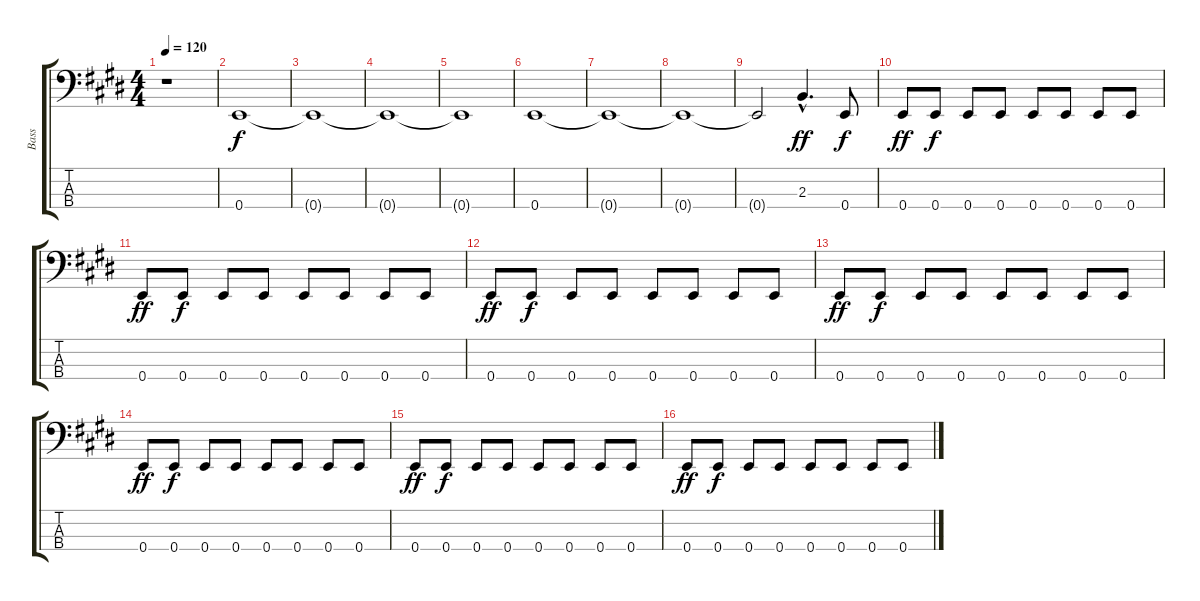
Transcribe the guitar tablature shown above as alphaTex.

\track ("Bass" "Bass") {instrument electricbassfinger}
\staff {score tabs}
\tuning (G2 D2 A1 E1) {hide}
\ts (4 4)
\tempo 120
\clef f4
\ks e
r.1{dy f instrument electricbassfinger} |
0.4.1 |
0.4{t}.1 |
0.4{t}.1 |
0.4{t}.1 |
0.4.1 |
0.4{t}.1 |
0.4{t}.1 |
0.4{t}.2 2.3{hac}.4{d dy ff} 0.4.8{dy f} |
0.4.8{dy ff} 0.4.8{dy f} 0.4.8 0.4.8 0.4.8 0.4.8 0.4.8 0.4.8 |
0.4.8{dy ff} 0.4.8{dy f} 0.4.8 0.4.8 0.4.8 0.4.8 0.4.8 0.4.8 |
0.4.8{dy ff} 0.4.8{dy f} 0.4.8 0.4.8 0.4.8 0.4.8 0.4.8 0.4.8 |
0.4.8{dy ff} 0.4.8{dy f} 0.4.8 0.4.8 0.4.8 0.4.8 0.4.8 0.4.8 |
0.4.8{dy ff} 0.4.8{dy f} 0.4.8 0.4.8 0.4.8 0.4.8 0.4.8 0.4.8 |
0.4.8{dy ff} 0.4.8{dy f} 0.4.8 0.4.8 0.4.8 0.4.8 0.4.8 0.4.8 |
0.4.8{dy ff} 0.4.8{dy f} 0.4.8 0.4.8 0.4.8 0.4.8 0.4.8 0.4.8
